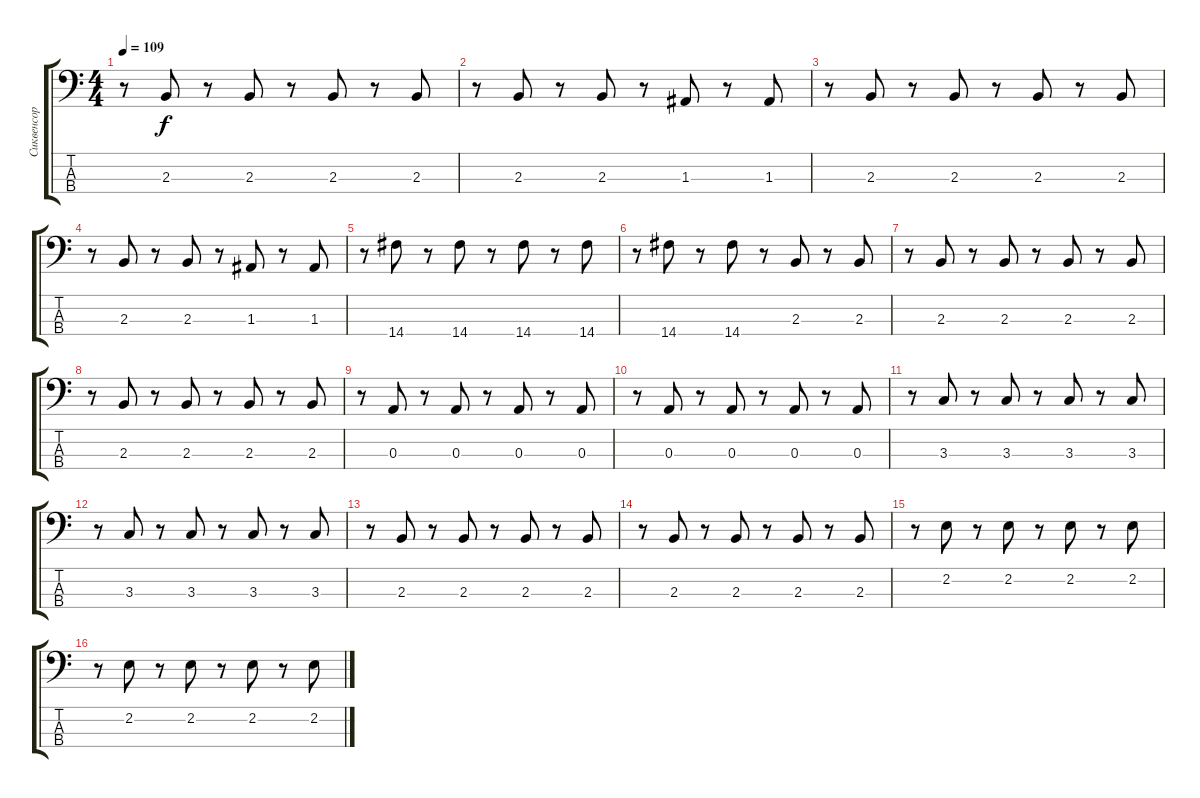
\track ("Сиквенсор" "Сиквенсор") {instrument synthbass1}
\staff {score tabs}
\tuning (G2 D2 A1 E1) {hide}
\ts (4 4)
\tempo 109
\clef f4
\ks c
r.8{dy f} 2.3.8 r.8 2.3.8 r.8 2.3.8 r.8 2.3.8 |
r.8 2.3.8 r.8 2.3.8 r.8 1.3.8 r.8 1.3.8 |
r.8 2.3.8 r.8 2.3.8 r.8 2.3.8 r.8 2.3.8 |
r.8 2.3.8 r.8 2.3.8 r.8 1.3.8 r.8 1.3.8 |
r.8 14.4.8 r.8 14.4.8 r.8 14.4.8 r.8 14.4.8 |
r.8 14.4.8 r.8 14.4.8 r.8 2.3.8 r.8 2.3.8 |
r.8 2.3.8 r.8 2.3.8 r.8 2.3.8 r.8 2.3.8 |
r.8 2.3.8 r.8 2.3.8 r.8 2.3.8 r.8 2.3.8 |
r.8 0.3.8 r.8 0.3.8 r.8 0.3.8 r.8 0.3.8 |
r.8 0.3.8 r.8 0.3.8 r.8 0.3.8 r.8 0.3.8 |
r.8 3.3.8 r.8 3.3.8 r.8 3.3.8 r.8 3.3.8 |
r.8 3.3.8 r.8 3.3.8 r.8 3.3.8 r.8 3.3.8 |
r.8 2.3.8 r.8 2.3.8 r.8 2.3.8 r.8 2.3.8 |
r.8 2.3.8 r.8 2.3.8 r.8 2.3.8 r.8 2.3.8 |
r.8 2.2.8 r.8 2.2.8 r.8 2.2.8 r.8 2.2.8 |
r.8 2.2.8 r.8 2.2.8 r.8 2.2.8 r.8 2.2.8
